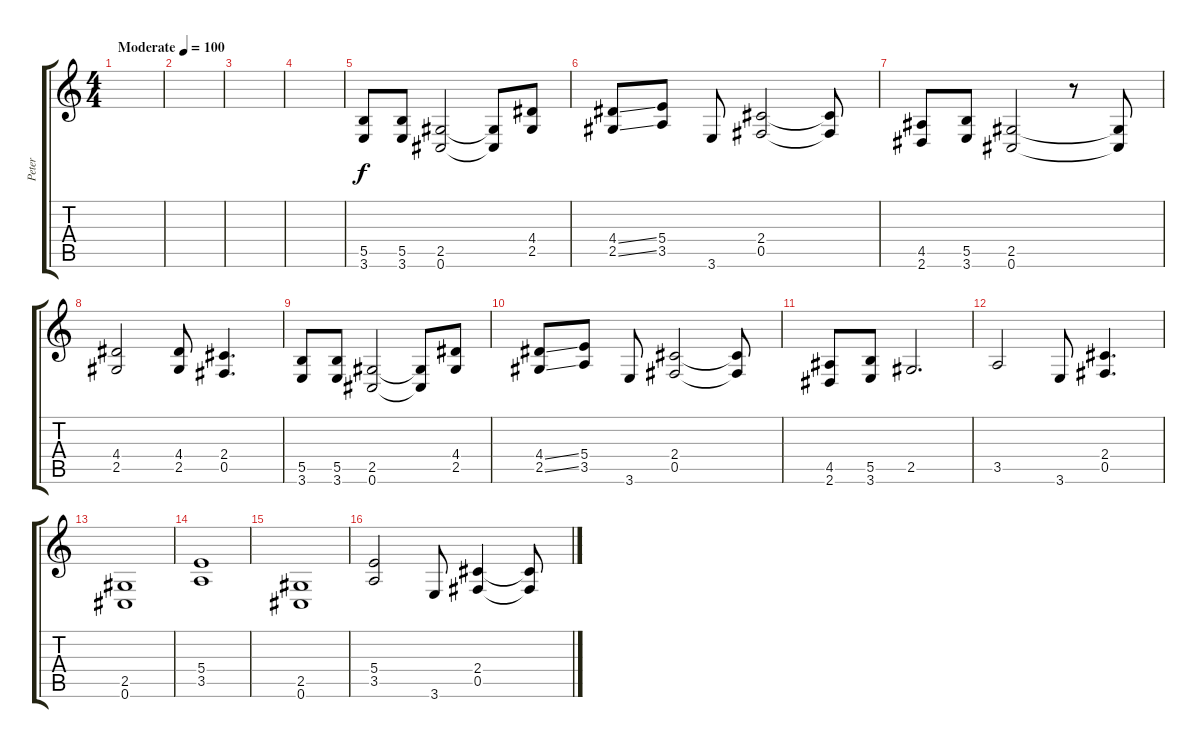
\track ("Peter" "Peter") {instrument distortionguitar}
\staff {score tabs}
\tuning (Db4 Ab3 E3 B2 Gb2 Db2) {hide}
\ts (4 4)
\tempo (100 "Moderate")
\clef g2
\ks c
|
|
|
|
(5.5 3.6).8 (5.5 3.6).8 (2.5 0.6).2 (2.5{t} 0.6{t}).8 (4.4 2.5).8 |
(4.4{ss} 2.5{ss}).8 (5.4 3.5).8 3.6.8 (2.4 0.5).2 (2.4{t} 0.5{t}).8 |
(4.5 2.6).8 (5.5 3.6).8 (2.5 0.6).2 r.8 (2.5{t} 0.6{t}).8 |
(4.4 2.5).2 (4.4 2.5).8 (2.4 0.5).4{d} |
(5.5 3.6).8 (5.5 3.6).8 (2.5 0.6).2 (2.5{t} 0.6{t}).8 (4.4 2.5).8 |
(4.4{ss} 2.5{ss}).8 (5.4 3.5).8 3.6.8 (2.4 0.5).2 (2.4{t} 0.5{t}).8 |
(4.5 2.6).8 (5.5 3.6).8 2.5.2{d} |
3.5.2 3.6.8 (2.4 0.5).4{d} |
(2.5 0.6).1 |
(5.4 3.5).1 |
(2.5 0.6).1 |
(5.4 3.5).2 3.6.8 (2.4 0.5).4 (2.4{t} 0.5{t}).8
